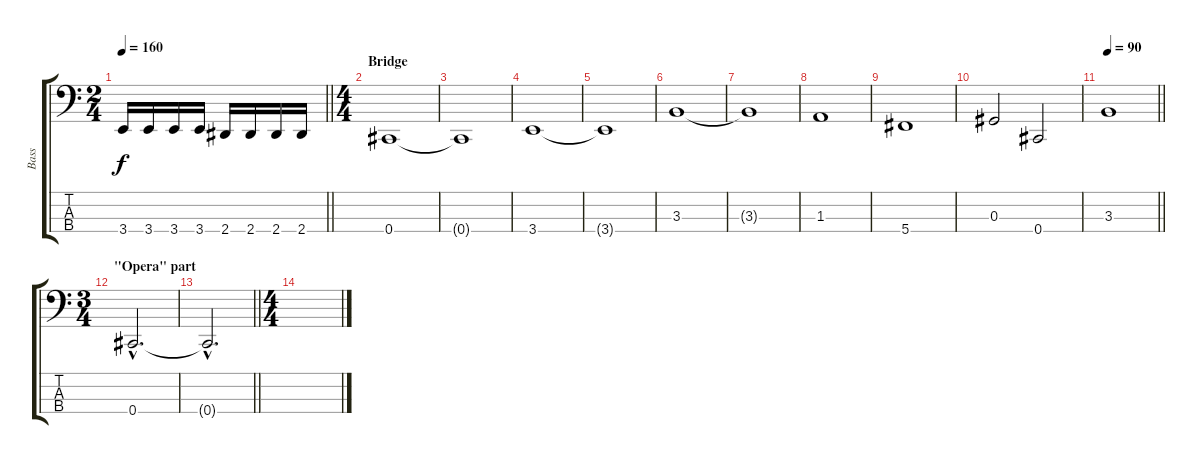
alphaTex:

\track ("Bass" "Bass") {instrument electricbasspick}
\staff {score tabs}
\tuning (Gb2 Db2 Ab1 Db1) {hide}
\ts (2 4)
\tempo 160
\clef f4
\barLineRight lightlight
\ks c
3.4.16{dy f} 3.4.16 3.4.16 3.4.16 2.4.16 2.4.16 2.4.16 2.4.16 |
\ts (4 4)
\section ("" "Bridge")
0.4.1 |
0.4{t}.1 |
3.4.1 |
3.4{t}.1 |
3.3.1 |
3.3{t}.1 |
1.3.1 |
5.4.1 |
0.3.2 0.4.2 |
\tempo 90
\barLineRight lightlight
3.3.1 |
\ts (3 4)
\section ("" "\"Opera\" part")
0.4{hac}.2{d} |
\barLineRight lightlight
0.4{hac t}.2{d} |
\ts (4 4)
